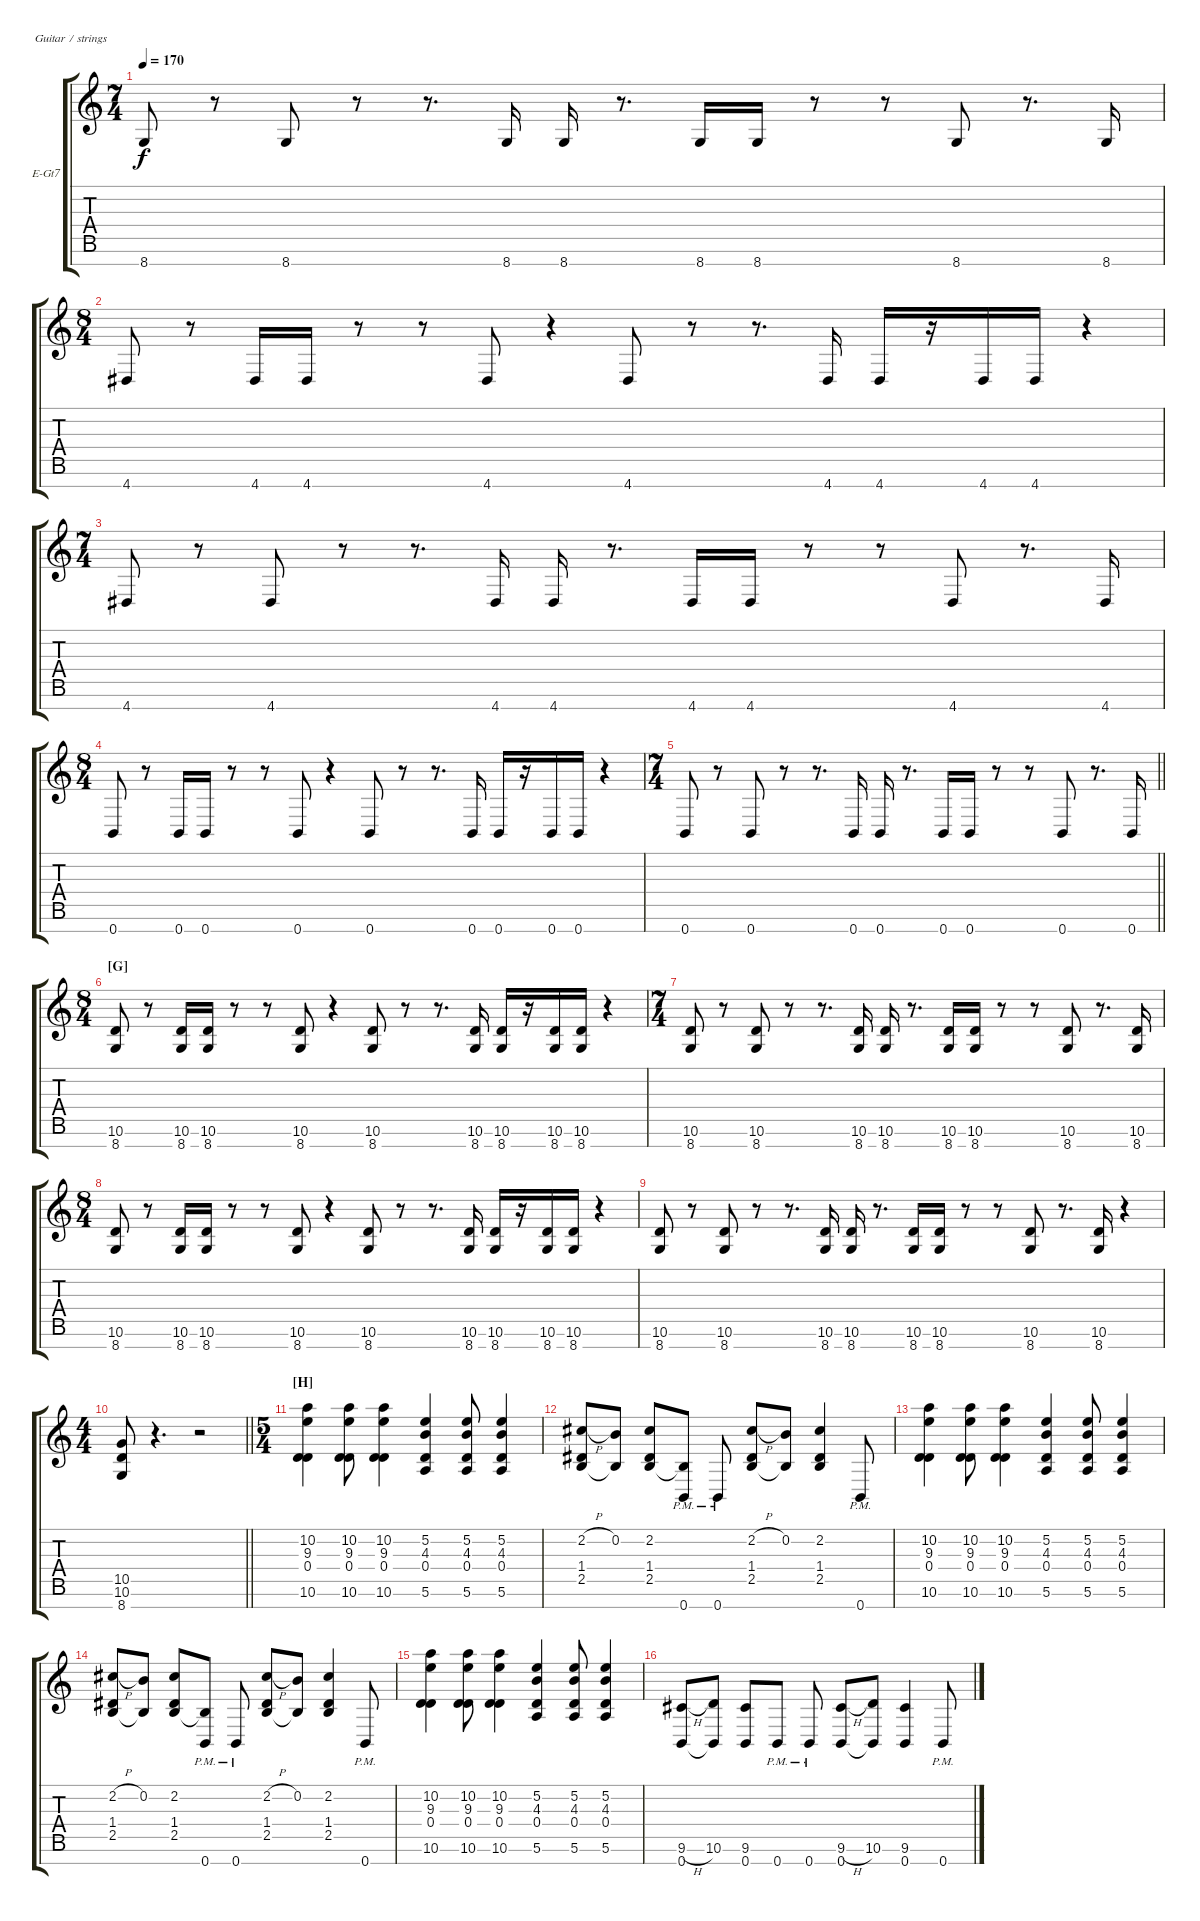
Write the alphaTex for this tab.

\bracketExtendMode groupsimilarinstruments
\firstSystemTrackNameOrientation horizontal
\otherSystemsTrackNameOrientation horizontal
\track ("Guitar 2" "E-Gt7") {multiBarRest instrument distortionguitar}
\staff {score tabs}
\tuning (E4 B3 G3 D3 A2 E2 B1)
\ts (7 4)
\tempo 170
\clef g2
\ks c
8.7.8{dy f beam split} r.8 8.7.8{beam split} r.8 r.8{d} 8.7.16 8.7.16{beam split} r.8{d beam split} 8.7.16 8.7.16 r.8 r.8 8.7.8{beam split} r.8{d} 8.7.16 |
\ts (8 4)
4.7.8{beam split} r.8{beam split} 4.7.16 4.7.16 r.8 r.8 4.7.8 r.4 4.7.8{beam split} r.8 r.8{d} 4.7.16 4.7.16 r.16 4.7.16 4.7.16 r.4 |
\ts (7 4)
4.7.8{beam split} r.8 4.7.8{beam split} r.8 r.8{d} 4.7.16 4.7.16{beam split} r.8{d} 4.7.16 4.7.16 r.8 r.8 4.7.8{beam split} r.8{d} 4.7.16 |
\ts (8 4)
0.7.8{beam split} r.8 0.7.16 0.7.16 r.8 r.8 0.7.8 r.4 0.7.8{beam split} r.8 r.8{d} 0.7.16 0.7.16 r.16 0.7.16 0.7.16 r.4 |
\ts (7 4)
\barLineRight lightlight
0.7.8{beam split} r.8 0.7.8{beam split} r.8 r.8{d} 0.7.16 0.7.16{beam split} r.8{d} 0.7.16 0.7.16 r.8 r.8 0.7.8 r.8{d} 0.7.16 |
\ts (8 4)
\section ("G" "")
(10.6 8.7).8{beam split} r.8 (10.6 8.7).16 (10.6 8.7).16 r.8 r.8 (10.6 8.7).8 r.4 (10.6 8.7).8{beam split} r.8 r.8{d} (10.6 8.7).16 (10.6 8.7).16 r.16 (10.6 8.7).16 (10.6 8.7).16 r.4 |
\ts (7 4)
(10.6 8.7).8{beam split} r.8 (10.6 8.7).8{beam split} r.8 r.8{d} (10.6 8.7).16 (10.6 8.7).16{beam split} r.8{d} (10.6 8.7).16 (10.6 8.7).16 r.8 r.8 (10.6 8.7).8{beam split} r.8{d} (10.6 8.7).16 |
\ts (8 4)
(10.6 8.7).8{beam split} r.8 (10.6 8.7).16 (10.6 8.7).16 r.8 r.8 (10.6 8.7).8 r.4 (10.6 8.7).8{beam split} r.8 r.8{d} (10.6 8.7).16 (10.6 8.7).16 r.16 (10.6 8.7).16 (10.6 8.7).16 r.4 |
(10.6 8.7).8{beam split} r.8 (10.6 8.7).8 r.8 r.8{d} (10.6 8.7).16{beam split} (10.6 8.7).16 r.8{d} (10.6 8.7).16{beam merge} (10.6 8.7).16 r.8 r.8 (10.6 8.7).8 r.8{d} (10.6 8.7).16 r.4 |
\ts (4 4)
\barLineRight lightlight
(10.5 10.6 8.7).8 r.4{d} r.2 |
\ts (5 4)
\section ("H" "")
(10.2 9.3 0.4 10.6).4 (10.2 9.3 0.4 10.6).8 (10.2 9.3 0.4 10.6).4 (5.2 4.3 0.4 5.6).4 (5.2 4.3 0.4 5.6).8 (5.2 4.3 0.4 5.6).4 |
(2.2{h} 1.4 2.5).8 (0.2 2.5{t}).8{beam split} (2.2 1.4 2.5).8 (2.5{t} 0.7{pm}).8 0.7{pm}.8{beam split} (2.2{h} 1.4 2.5).8{beam merge} (0.2 2.5{t}).8 (2.2 1.4 2.5).4 0.7{pm}.8 |
(10.2 9.3 0.4 10.6).4 (10.2 9.3 0.4 10.6).8 (10.2 9.3 0.4 10.6).4 (5.2 4.3 0.4 5.6).4 (5.2 4.3 0.4 5.6).8 (5.2 4.3 0.4 5.6).4 |
(2.2{h} 1.4 2.5).8 (0.2 2.5{t}).8{beam split} (2.2 1.4 2.5).8 (2.5{t} 0.7{pm}).8 0.7{pm}.8{beam split} (2.2{h} 1.4 2.5).8{beam merge} (0.2 2.5{t}).8 (2.2 1.4 2.5).4 0.7{pm}.8 |
(10.2 9.3 0.4 10.6).4 (10.2 9.3 0.4 10.6).8 (10.2 9.3 0.4 10.6).4 (5.2 4.3 0.4 5.6).4 (5.2 4.3 0.4 5.6).8 (5.2 4.3 0.4 5.6).4 |
(9.6{h} 0.7).8 (10.6 0.7{t}).8{beam split} (9.6 0.7).8 0.7{pm}.8 0.7{pm}.8{beam split} (9.6{h} 0.7).8{beam merge} (10.6 0.7{t}).8 (9.6 0.7).4 0.7{pm}.8
